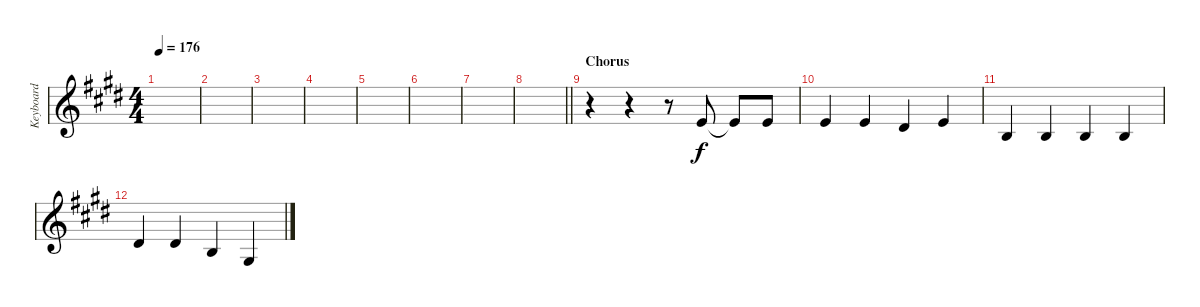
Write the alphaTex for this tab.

\track ("Keyboard" "Keyboard") {instrument vibraphone}
\staff {score}
\tuning (E4 B3 G3 D3 A2 E2) {hide}
\ts (4 4)
\tempo 176
\clef g2
\ks e
|
|
|
|
|
|
|
\barLineRight lightlight
|
\section ("" "Chorus")
r.4 r.4 r.8 0.1.8{dy f} 0.1{t}.8 0.1.8 |
0.1.4 0.1.4 4.2.4 0.1.4 |
9.4.4 0.2.4 0.2.4 0.2.4 |
4.2.4 4.2.4 0.2.4 1.3.4
